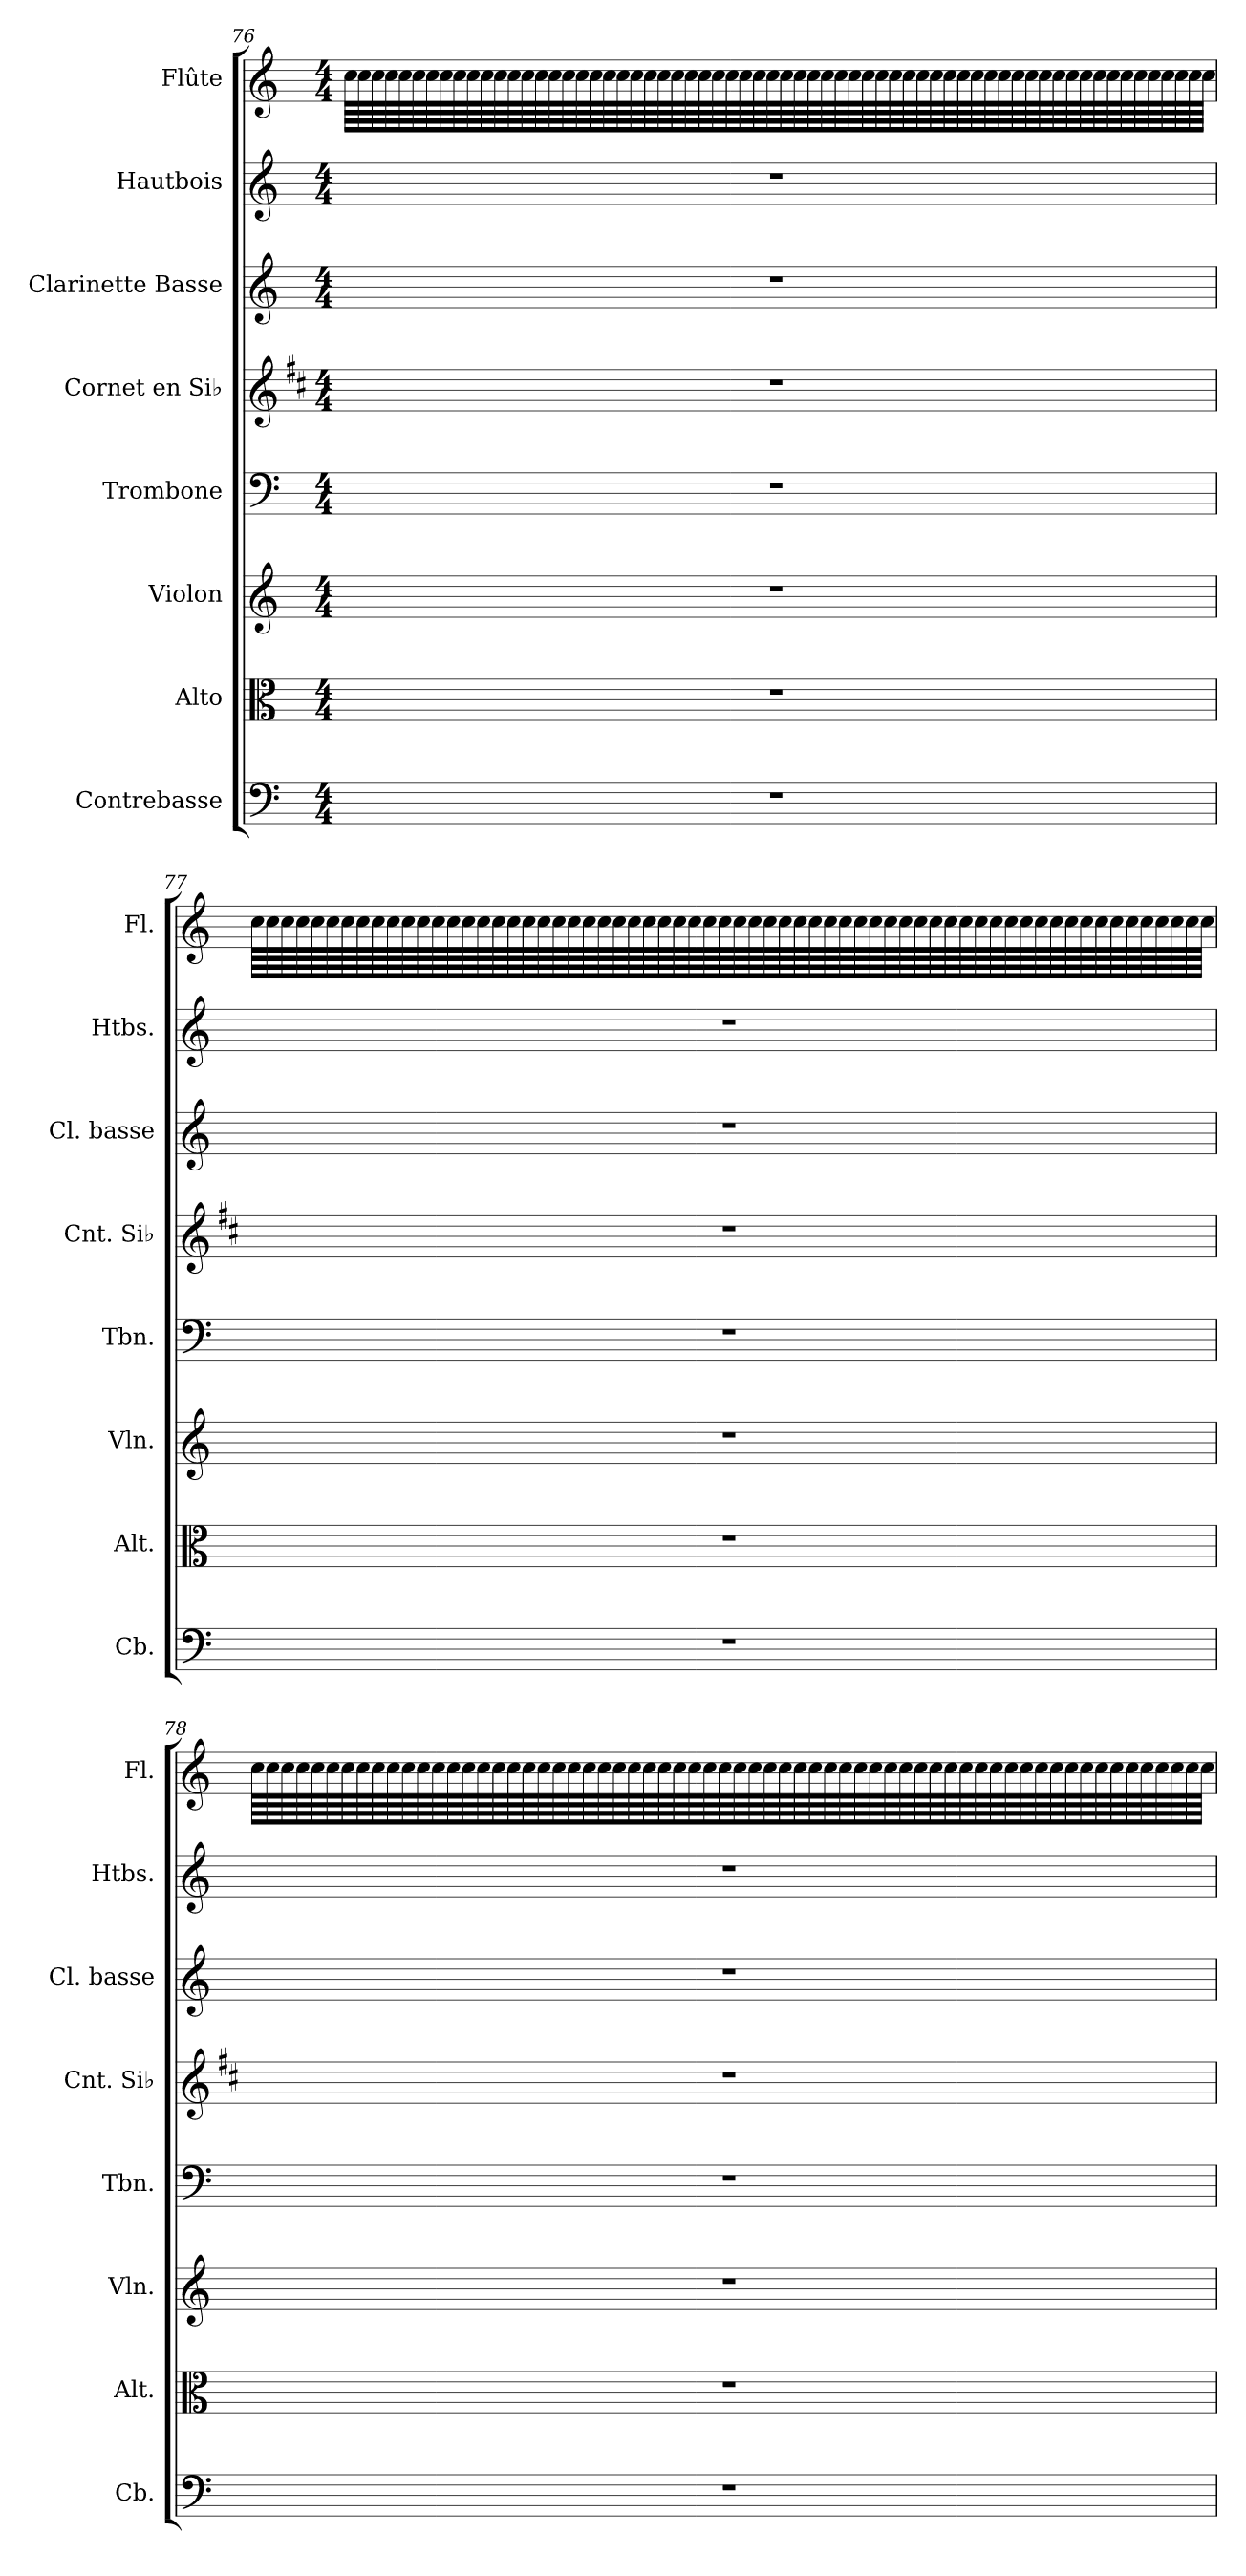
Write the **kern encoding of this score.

**kern	**kern	**kern	**kern	**kern	**kern	**kern	**kern
*part8	*part7	*part6	*part5	*part4	*part3	*part2	*part1
*staff8	*staff7	*staff6	*staff5	*staff4	*staff3	*staff2	*staff1
*I"Contrebasse	*I"Alto	*I"Violon	*I"Trombone	*I"Cornet en Si♭	*I"Clarinette Basse	*I"Hautbois	*I"Flûte
*I'Cb.	*I'Alt.	*I'Vln.	*I'Tbn.	*I'Cnt. Si♭	*I'Cl. basse	*I'Htbs.	*I'Fl.
!!LO:PB:g=z
*clefF4	*clefC3	*clefG2	*clefF4	*clefG2	*clefG2	*clefG2	*clefG2
*ITrd7c12	*	*	*	*ITrd1c2	*ITrd8c14	*	*
*k[]	*k[]	*k[]	*k[]	*k[]	*k[]	*k[]	*k[]
*M4/4	*M4/4	*M4/4	*M4/4	*M4/4	*M4/4	*M4/4	*M4/4
=76	=76	=76	=76	=76	=76	=76	=76
1r	1r	1r	1r	1r	1r	1r	64cc\LLLL
.	.	.	.	.	.	.	64cc\
.	.	.	.	.	.	.	64cc\
.	.	.	.	.	.	.	64cc\
.	.	.	.	.	.	.	64cc\
.	.	.	.	.	.	.	64cc\
.	.	.	.	.	.	.	64cc\
.	.	.	.	.	.	.	64cc\
.	.	.	.	.	.	.	64cc\
.	.	.	.	.	.	.	64cc\
.	.	.	.	.	.	.	64cc\
.	.	.	.	.	.	.	64cc\
.	.	.	.	.	.	.	64cc\
.	.	.	.	.	.	.	64cc\
.	.	.	.	.	.	.	64cc\
.	.	.	.	.	.	.	64cc\
.	.	.	.	.	.	.	64cc\
.	.	.	.	.	.	.	64cc\
.	.	.	.	.	.	.	64cc\
.	.	.	.	.	.	.	64cc\
.	.	.	.	.	.	.	64cc\
.	.	.	.	.	.	.	64cc\
.	.	.	.	.	.	.	64cc\
.	.	.	.	.	.	.	64cc\
.	.	.	.	.	.	.	64cc\
.	.	.	.	.	.	.	64cc\
.	.	.	.	.	.	.	64cc\
.	.	.	.	.	.	.	64cc\
.	.	.	.	.	.	.	64cc\
.	.	.	.	.	.	.	64cc\
.	.	.	.	.	.	.	64cc\
.	.	.	.	.	.	.	64cc\
.	.	.	.	.	.	.	64cc\
.	.	.	.	.	.	.	64cc\
.	.	.	.	.	.	.	64cc\
.	.	.	.	.	.	.	64cc\
.	.	.	.	.	.	.	64cc\
.	.	.	.	.	.	.	64cc\
.	.	.	.	.	.	.	64cc\
.	.	.	.	.	.	.	64cc\
.	.	.	.	.	.	.	64cc\
.	.	.	.	.	.	.	64cc\
.	.	.	.	.	.	.	64cc\
.	.	.	.	.	.	.	64cc\
.	.	.	.	.	.	.	64cc\
.	.	.	.	.	.	.	64cc\
.	.	.	.	.	.	.	64cc\
.	.	.	.	.	.	.	64cc\
.	.	.	.	.	.	.	64cc\
.	.	.	.	.	.	.	64cc\
.	.	.	.	.	.	.	64cc\
.	.	.	.	.	.	.	64cc\
.	.	.	.	.	.	.	64cc\
.	.	.	.	.	.	.	64cc\
.	.	.	.	.	.	.	64cc\
.	.	.	.	.	.	.	64cc\
.	.	.	.	.	.	.	64cc\
.	.	.	.	.	.	.	64cc\
.	.	.	.	.	.	.	64cc\
.	.	.	.	.	.	.	64cc\
.	.	.	.	.	.	.	64cc\
.	.	.	.	.	.	.	64cc\
.	.	.	.	.	.	.	64cc\
.	.	.	.	.	.	.	64cc\JJJJ
!!LO:PB:g=z
=77	=77	=77	=77	=77	=77	=77	=77
1r	1r	1r	1r	1r	1r	1r	64cc\LLLL
.	.	.	.	.	.	.	64cc\
.	.	.	.	.	.	.	64cc\
.	.	.	.	.	.	.	64cc\
.	.	.	.	.	.	.	64cc\
.	.	.	.	.	.	.	64cc\
.	.	.	.	.	.	.	64cc\
.	.	.	.	.	.	.	64cc\
.	.	.	.	.	.	.	64cc\
.	.	.	.	.	.	.	64cc\
.	.	.	.	.	.	.	64cc\
.	.	.	.	.	.	.	64cc\
.	.	.	.	.	.	.	64cc\
.	.	.	.	.	.	.	64cc\
.	.	.	.	.	.	.	64cc\
.	.	.	.	.	.	.	64cc\
.	.	.	.	.	.	.	64cc\
.	.	.	.	.	.	.	64cc\
.	.	.	.	.	.	.	64cc\
.	.	.	.	.	.	.	64cc\
.	.	.	.	.	.	.	64cc\
.	.	.	.	.	.	.	64cc\
.	.	.	.	.	.	.	64cc\
.	.	.	.	.	.	.	64cc\
.	.	.	.	.	.	.	64cc\
.	.	.	.	.	.	.	64cc\
.	.	.	.	.	.	.	64cc\
.	.	.	.	.	.	.	64cc\
.	.	.	.	.	.	.	64cc\
.	.	.	.	.	.	.	64cc\
.	.	.	.	.	.	.	64cc\
.	.	.	.	.	.	.	64cc\
.	.	.	.	.	.	.	64cc\
.	.	.	.	.	.	.	64cc\
.	.	.	.	.	.	.	64cc\
.	.	.	.	.	.	.	64cc\
.	.	.	.	.	.	.	64cc\
.	.	.	.	.	.	.	64cc\
.	.	.	.	.	.	.	64cc\
.	.	.	.	.	.	.	64cc\
.	.	.	.	.	.	.	64cc\
.	.	.	.	.	.	.	64cc\
.	.	.	.	.	.	.	64cc\
.	.	.	.	.	.	.	64cc\
.	.	.	.	.	.	.	64cc\
.	.	.	.	.	.	.	64cc\
.	.	.	.	.	.	.	64cc\
.	.	.	.	.	.	.	64cc\
.	.	.	.	.	.	.	64cc\
.	.	.	.	.	.	.	64cc\
.	.	.	.	.	.	.	64cc\
.	.	.	.	.	.	.	64cc\
.	.	.	.	.	.	.	64cc\
.	.	.	.	.	.	.	64cc\
.	.	.	.	.	.	.	64cc\
.	.	.	.	.	.	.	64cc\
.	.	.	.	.	.	.	64cc\
.	.	.	.	.	.	.	64cc\
.	.	.	.	.	.	.	64cc\
.	.	.	.	.	.	.	64cc\
.	.	.	.	.	.	.	64cc\
.	.	.	.	.	.	.	64cc\
.	.	.	.	.	.	.	64cc\
.	.	.	.	.	.	.	64cc\JJJJ
!!LO:PB:g=z
=78	=78	=78	=78	=78	=78	=78	=78
1r	1r	1r	1r	1r	1r	1r	64cc\LLLL
.	.	.	.	.	.	.	64cc\
.	.	.	.	.	.	.	64cc\
.	.	.	.	.	.	.	64cc\
.	.	.	.	.	.	.	64cc\
.	.	.	.	.	.	.	64cc\
.	.	.	.	.	.	.	64cc\
.	.	.	.	.	.	.	64cc\
.	.	.	.	.	.	.	64cc\
.	.	.	.	.	.	.	64cc\
.	.	.	.	.	.	.	64cc\
.	.	.	.	.	.	.	64cc\
.	.	.	.	.	.	.	64cc\
.	.	.	.	.	.	.	64cc\
.	.	.	.	.	.	.	64cc\
.	.	.	.	.	.	.	64cc\
.	.	.	.	.	.	.	64cc\
.	.	.	.	.	.	.	64cc\
.	.	.	.	.	.	.	64cc\
.	.	.	.	.	.	.	64cc\
.	.	.	.	.	.	.	64cc\
.	.	.	.	.	.	.	64cc\
.	.	.	.	.	.	.	64cc\
.	.	.	.	.	.	.	64cc\
.	.	.	.	.	.	.	64cc\
.	.	.	.	.	.	.	64cc\
.	.	.	.	.	.	.	64cc\
.	.	.	.	.	.	.	64cc\
.	.	.	.	.	.	.	64cc\
.	.	.	.	.	.	.	64cc\
.	.	.	.	.	.	.	64cc\
.	.	.	.	.	.	.	64cc\
.	.	.	.	.	.	.	64cc\
.	.	.	.	.	.	.	64cc\
.	.	.	.	.	.	.	64cc\
.	.	.	.	.	.	.	64cc\
.	.	.	.	.	.	.	64cc\
.	.	.	.	.	.	.	64cc\
.	.	.	.	.	.	.	64cc\
.	.	.	.	.	.	.	64cc\
.	.	.	.	.	.	.	64cc\
.	.	.	.	.	.	.	64cc\
.	.	.	.	.	.	.	64cc\
.	.	.	.	.	.	.	64cc\
.	.	.	.	.	.	.	64cc\
.	.	.	.	.	.	.	64cc\
.	.	.	.	.	.	.	64cc\
.	.	.	.	.	.	.	64cc\
.	.	.	.	.	.	.	64cc\
.	.	.	.	.	.	.	64cc\
.	.	.	.	.	.	.	64cc\
.	.	.	.	.	.	.	64cc\
.	.	.	.	.	.	.	64cc\
.	.	.	.	.	.	.	64cc\
.	.	.	.	.	.	.	64cc\
.	.	.	.	.	.	.	64cc\
.	.	.	.	.	.	.	64cc\
.	.	.	.	.	.	.	64cc\
.	.	.	.	.	.	.	64cc\
.	.	.	.	.	.	.	64cc\
.	.	.	.	.	.	.	64cc\
.	.	.	.	.	.	.	64cc\
.	.	.	.	.	.	.	64cc\
.	.	.	.	.	.	.	64cc\JJJJ
=	=	=	=	=	=	=	=
*-	*-	*-	*-	*-	*-	*-	*-
